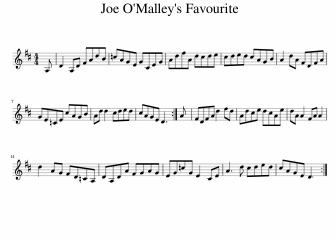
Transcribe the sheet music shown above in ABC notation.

X:1
L:1/8
M:4/4
I:linebreak $
K:D
V:1 treble
V:1
 A, | D2 A,D FAdB | =cAGE GCEG | AdfA dcde | cded cAGB | %5
 A2 dA FDFA |$ GE=CE cAGB | Ad d2 cded | cAGE D3 :| A | %10
 FDFA d2 fd | Adce dcAe | dA A2 FA A2 |$ d2 AG FD=CA, | DA,DA FGAG | %15
 EG=cG E2 CE | A3 d cded | cAGE D3 :| %18
